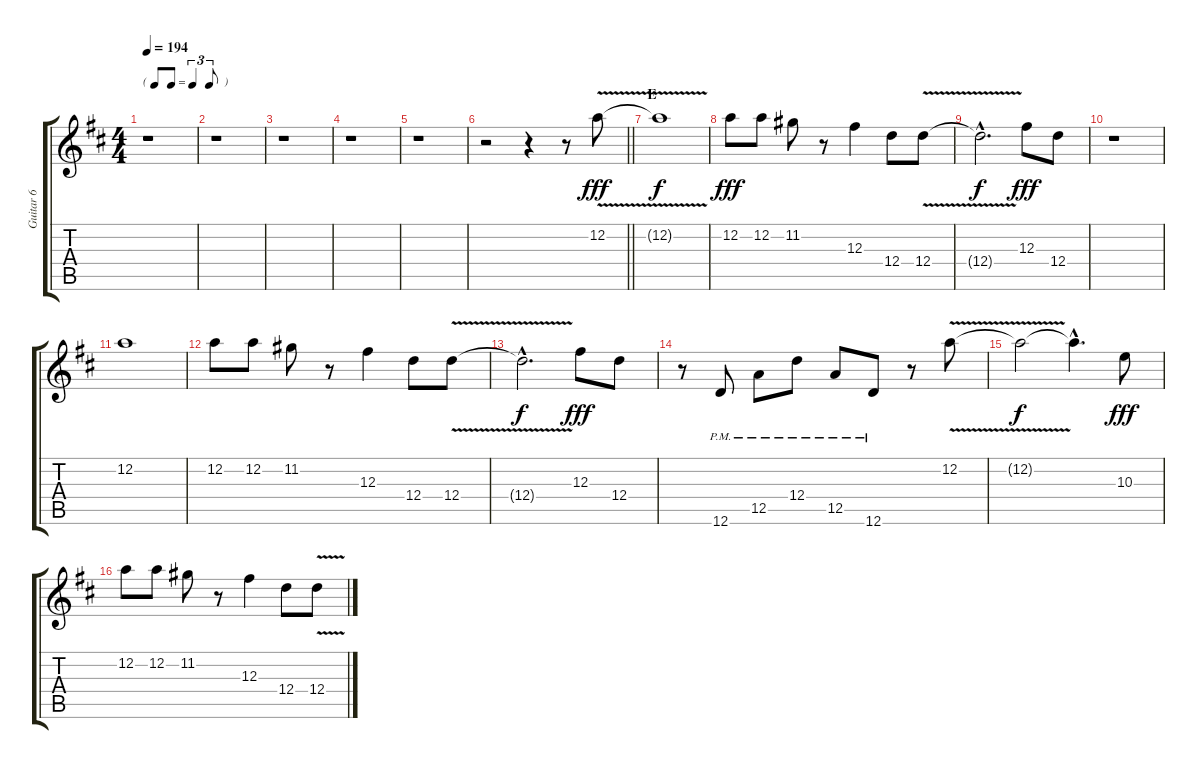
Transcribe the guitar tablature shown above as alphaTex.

\track ("Guitar 6" "Guitar 6") {instrument overdrivenguitar}
\staff {score tabs}
\tuning (D4 A3 Gb3 D3 A2 D2) {hide}
\ts (4 4)
\tf triplet8th
\tempo 194
\clef g2
\ks d
r.1{dy fff} |
r.1 |
r.1 |
r.1 |
r.1 |
\barLineRight lightlight
r.2 r.4 r.8 12.2{v}.8 |
\section ("" "E")
12.2{t}.1{dy f} |
12.2.8{dy fff} 12.2.8 11.2.8 r.8 12.3.4 12.4.8 12.4{v}.8 |
12.4{hac t}.2{d dy f} 12.3.8{dy fff} 12.4.8 |
r.1 |
12.2.1 |
12.2.8 12.2.8 11.2.8 r.8 12.3.4 12.4.8 12.4{v}.8 |
12.4{hac t}.2{d dy f} 12.3.8{dy fff} 12.4.8 |
r.8 12.6{pm}.8 12.5{pm}.8 12.4{pm}.8 12.5{pm}.8 12.6{pm}.8 r.8 12.2{v}.8 |
12.2{t}.2{dy f} 12.2{hac t}.4{d} 10.3.8{dy fff} |
12.2.8 12.2.8 11.2.8 r.8 12.3.4 12.4.8 12.4{v}.8
